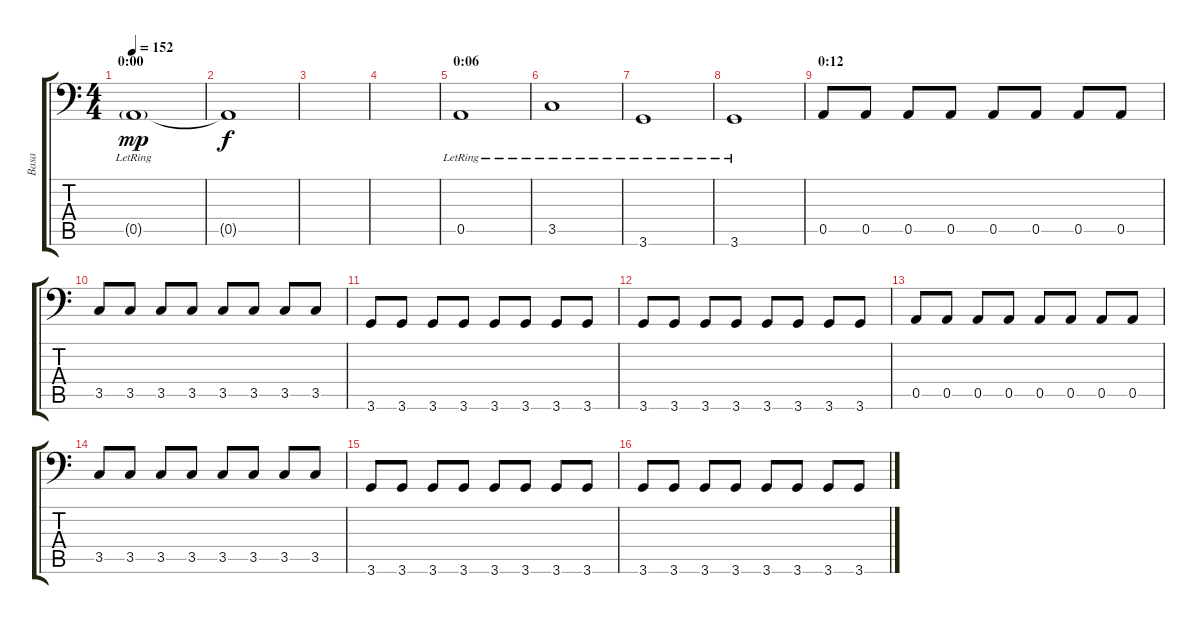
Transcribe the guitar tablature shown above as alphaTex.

\track ("Basa" "Basa") {instrument electricbassfinger}
\staff {score tabs}
\tuning (E3 B2 G2 D2 A1 E1) {hide}
\ts (4 4)
\section ("" "0:00")
\tempo 152
\clef f4
\ks c
0.5{g lr}.1{dy mp instrument electricbassfinger} |
0.5{t}.1{dy f} |
|
|
\section ("" "0:06")
0.5{lr}.1 |
3.5{lr}.1 |
3.6{lr}.1 |
3.6{lr}.1 |
\section ("" "0:12")
0.5.8{volume 11} 0.5.8 0.5.8 0.5.8 0.5.8 0.5.8 0.5.8 0.5.8 |
3.5.8 3.5.8 3.5.8 3.5.8 3.5.8 3.5.8 3.5.8 3.5.8 |
3.6.8 3.6.8 3.6.8 3.6.8 3.6.8 3.6.8 3.6.8 3.6.8 |
3.6.8 3.6.8 3.6.8 3.6.8 3.6.8 3.6.8 3.6.8 3.6.8 |
0.5.8 0.5.8 0.5.8 0.5.8 0.5.8 0.5.8 0.5.8 0.5.8 |
3.5.8 3.5.8 3.5.8 3.5.8 3.5.8 3.5.8 3.5.8 3.5.8 |
3.6.8 3.6.8 3.6.8 3.6.8 3.6.8 3.6.8 3.6.8 3.6.8 |
3.6.8 3.6.8 3.6.8 3.6.8 3.6.8 3.6.8 3.6.8 3.6.8
